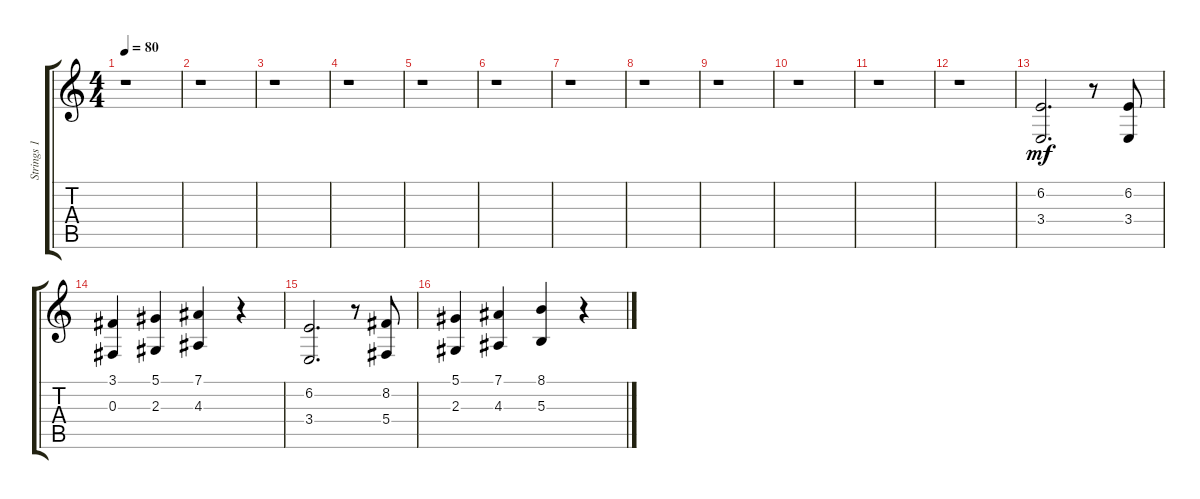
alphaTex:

\track ("Strings 1" "Strings 1") {instrument stringensemble1}
\staff {score tabs}
\tuning (Eb4 Bb3 Gb3 Db3 Ab2 Eb2) {hide}
\ts (4 4)
\tempo 80
\clef g2
\ks c
r.1{dy mf} |
r.1 |
r.1 |
r.1 |
r.1 |
r.1 |
r.1 |
r.1 |
r.1 |
r.1 |
r.1 |
r.1 |
(6.2 3.4).2{d} r.8 (6.2 3.4).8 |
(3.1 0.3).4 (5.1 2.3).4 (7.1 4.3).4 r.4 |
(6.2 3.4).2{d} r.8 (8.2 5.4).8 |
(5.1 2.3).4 (7.1 4.3).4 (8.1 5.3).4 r.4
